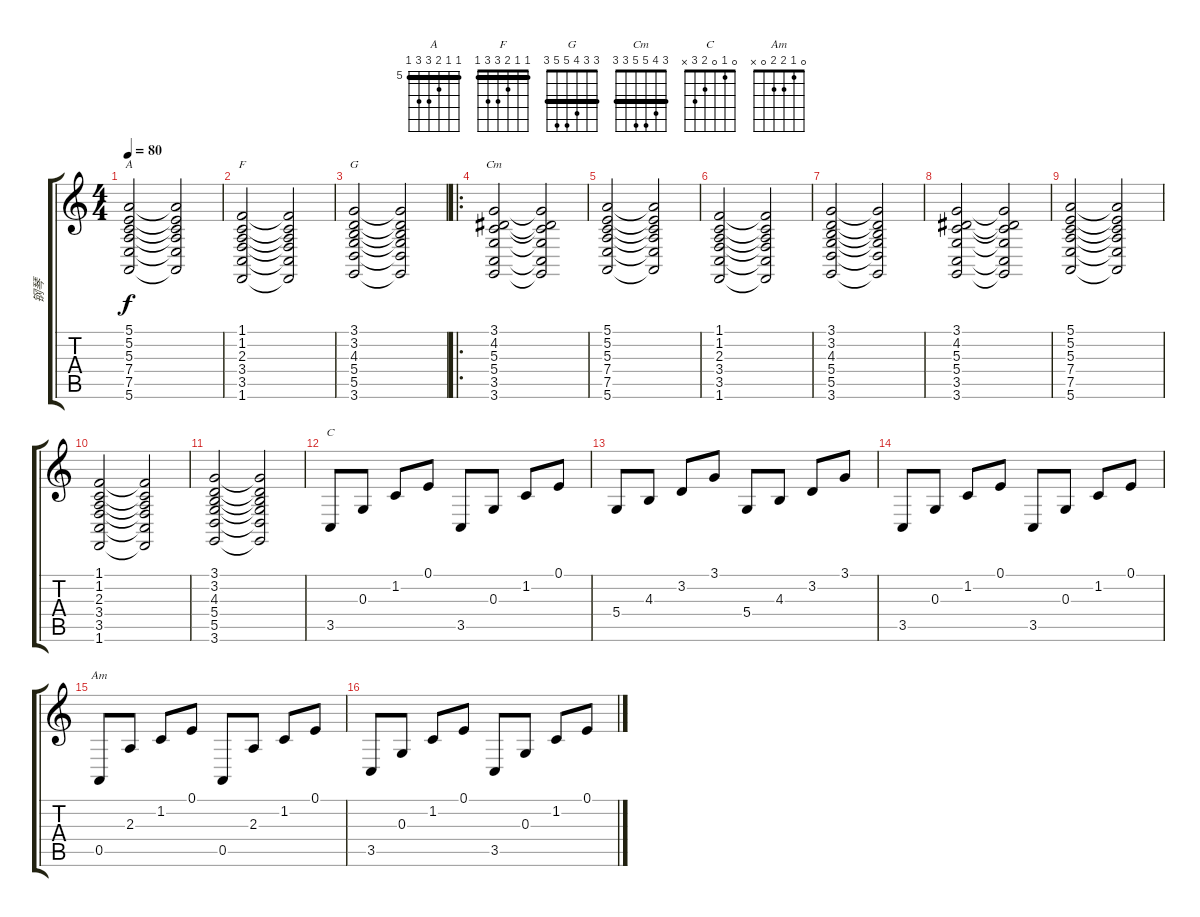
\track ("钢琴" "钢琴") {instrument brightacousticpiano}
\staff {score tabs}
\tuning (E4 B3 G3 D3 A2 E2) {hide}
\chord ("A" 5 5 6 7 7 5) {firstfret 5 barre 5}
\chord ("F" 1 1 2 3 3 1) {barre 1}
\chord ("G" 3 3 4 5 5 3) {barre 3}
\chord ("Cm" 3 4 5 5 3 3) {barre 3}
\chord ("C" 0 1 0 2 3 x)
\chord ("Am" 0 1 2 2 0 x)
\ts (4 4)
\tempo 80
\clef g2
\ks c
(5.1 5.2 5.3 7.4 7.5 5.6).2{ch "A" dy f} (5.1{t} 5.2{t} 5.3{t} 7.4{t} 7.5{t} 5.6{t}).2 |
(1.1 1.2 2.3 3.4 3.5 1.6).2{ch "F"} (1.1{t} 1.2{t} 2.3{t} 3.4{t} 3.5{t} 1.6{t}).2 |
(3.1 3.2 4.3 5.4 5.5 3.6).2{ch "G"} (3.1{t} 3.2{t} 4.3{t} 5.4{t} 5.5{t} 3.6{t}).2 |
\ro
(3.1 4.2 5.3 5.4 3.5 3.6).2{ch "Cm"} (3.1{t} 4.2{t} 5.3{t} 5.4{t} 3.5{t} 3.6{t}).2 |
(5.1 5.2 5.3 7.4 7.5 5.6).2 (5.1{t} 5.2{t} 5.3{t} 7.4{t} 7.5{t} 5.6{t}).2 |
(1.1 1.2 2.3 3.4 3.5 1.6).2 (1.1{t} 1.2{t} 2.3{t} 3.4{t} 3.5{t} 1.6{t}).2 |
(3.1 3.2 4.3 5.4 5.5 3.6).2 (3.1{t} 3.2{t} 4.3{t} 5.4{t} 5.5{t} 3.6{t}).2 |
(3.1 4.2 5.3 5.4 3.5 3.6).2 (3.1{t} 4.2{t} 5.3{t} 5.4{t} 3.5{t} 3.6{t}).2 |
(5.1 5.2 5.3 7.4 7.5 5.6).2 (5.1{t} 5.2{t} 5.3{t} 7.4{t} 7.5{t} 5.6{t}).2 |
(1.1 1.2 2.3 3.4 3.5 1.6).2 (1.1{t} 1.2{t} 2.3{t} 3.4{t} 3.5{t} 1.6{t}).2 |
(3.1 3.2 4.3 5.4 5.5 3.6).2 (3.1{t} 3.2{t} 4.3{t} 5.4{t} 5.5{t} 3.6{t}).2 |
3.5.8{ch "C"} 0.3.8 1.2.8 0.1.8 3.5.8 0.3.8 1.2.8 0.1.8 |
5.4.8 4.3.8 3.2.8 3.1.8 5.4.8 4.3.8 3.2.8 3.1.8 |
3.5.8 0.3.8 1.2.8 0.1.8 3.5.8 0.3.8 1.2.8 0.1.8 |
0.5.8{ch "Am"} 2.3.8 1.2.8 0.1.8 0.5.8 2.3.8 1.2.8 0.1.8 |
3.5.8 0.3.8 1.2.8 0.1.8 3.5.8 0.3.8 1.2.8 0.1.8
